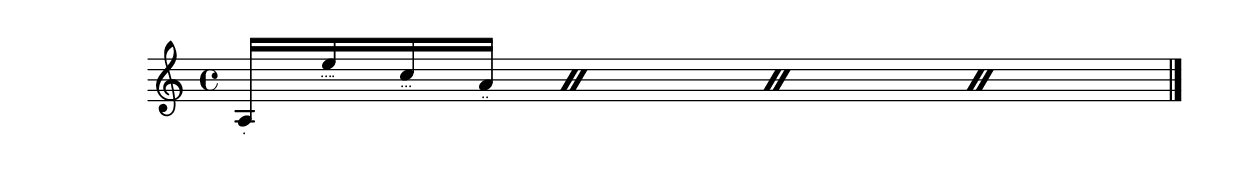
\version "2.24.3"
\language "english"

#(define RH rightHandFinger)

\layout {
  ragged-right = ##f
}

AmArpFinger = \relative { a16\RH1 e''\RH4 c\RH3 a\RH2 }

\relative {
  \set strokeFingerOrientations = #'(down)
  \override StrokeFinger.staff-padding = #'()
  \override StrokeFinger.digit-names = ##("." ".." "..." "....")
  \repeat percent 4 \AmArpFinger
  \bar "|."
}
